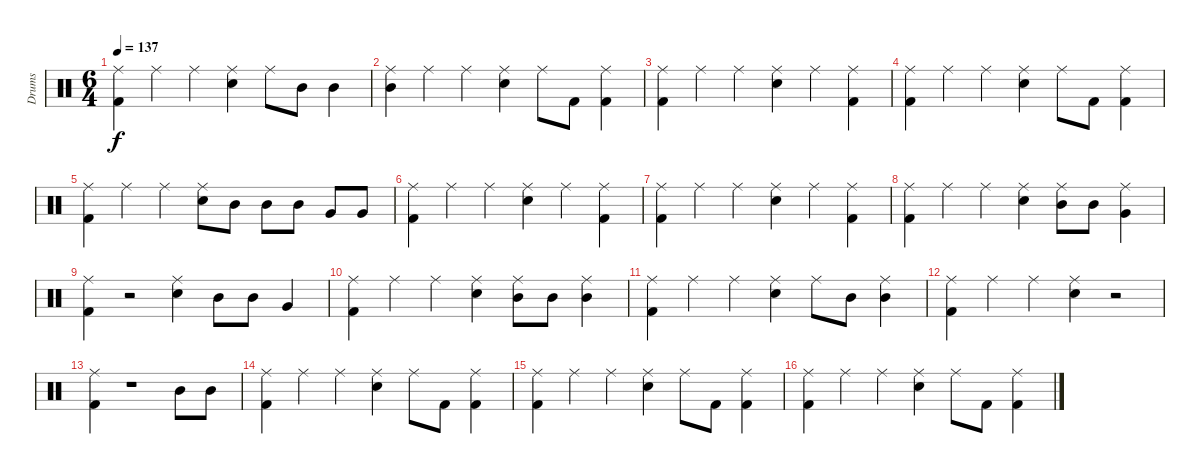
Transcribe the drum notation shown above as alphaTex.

\track ("Drums" "Drums") {instrument percussion}
\staff {score}
\articulation defaults
\ts (6 4)
\tempo 137
\clef neutral
\ks c
("Ride (middle)" "Kick (hit) 2").4{dy f} "Ride (middle)".4 "Ride (middle)".4 ("Ride (middle)" "Snare (hit) 2").4 "Ride (middle)".8 "Mid Tom (hit)".8 "Mid Tom (hit)".4 |
("Ride (middle)" "Mid Tom (hit)").4 "Ride (middle)".4 "Ride (middle)".4 ("Ride (middle)" "Snare (hit) 2").4 "Ride (middle)".8 "Kick (hit) 2".8 ("Ride (middle)" "Kick (hit) 2").4 |
("Ride (middle)" "Kick (hit) 2").4 "Ride (middle)".4 "Ride (middle)".4 ("Ride (middle)" "Snare (hit) 2").4 "Ride (middle)".4 ("Ride (middle)" "Kick (hit) 2").4 |
("Ride (middle)" "Kick (hit) 2").4 "Ride (middle)".4 "Ride (middle)".4 ("Ride (middle)" "Snare (hit) 2").4 "Ride (middle)".8 "Kick (hit) 2".8 ("Ride (middle)" "Kick (hit) 2").4 |
("Ride (middle)" "Kick (hit) 2").4 "Ride (middle)".4 "Ride (middle)".4 ("Ride (middle)" "Snare (hit) 2").8 "Mid Tom (hit)".8 "Mid Tom (hit)".8 "Mid Tom (hit)".8 "Very Low Tom (hit)".8 "Very Low Tom (hit)".8 |
("Ride (middle)" "Kick (hit) 2").4 "Ride (middle)".4 "Ride (middle)".4 ("Ride (middle)" "Snare (hit) 2").4 "Ride (middle)".4 ("Ride (middle)" "Kick (hit) 2").4 |
("Ride (middle)" "Kick (hit) 2").4 "Ride (middle)".4 "Ride (middle)".4 ("Ride (middle)" "Snare (hit) 2").4 "Ride (middle)".4 ("Ride (middle)" "Kick (hit) 2").4 |
("Ride (middle)" "Kick (hit) 2").4 "Ride (middle)".4 "Ride (middle)".4 ("Ride (middle)" "Snare (hit) 2").4 ("Ride (middle)" "Mid Tom (hit)").8 "Mid Tom (hit)".8 ("Ride (middle)" "Very Low Tom (hit)").4 |
("Ride (middle)" "Kick (hit) 2").4 r.2 ("Ride (middle)" "Snare (hit) 2").4 "Mid Tom (hit)".8 "Mid Tom (hit)".8 "Very Low Tom (hit)".4 |
("Ride (middle)" "Kick (hit) 2").4 "Ride (middle)".4 "Ride (middle)".4 ("Ride (middle)" "Snare (hit) 2").4 ("Ride (middle)" "Mid Tom (hit)").8 "Mid Tom (hit)".8 ("Ride (middle)" "Mid Tom (hit)").4 |
("Ride (middle)" "Kick (hit) 2").4 "Ride (middle)".4 "Ride (middle)".4 ("Ride (middle)" "Snare (hit) 2").4 "Ride (middle)".8 "Mid Tom (hit)".8 ("Ride (middle)" "Mid Tom (hit)").4 |
("Ride (middle)" "Kick (hit) 2").4 "Ride (middle)".4 "Ride (middle)".4 ("Ride (middle)" "Snare (hit) 2").4 r.2 |
("Ride (middle)" "Kick (hit) 2").4 r.1 "Mid Tom (hit)".8 "Mid Tom (hit)".8 |
("Ride (middle)" "Kick (hit) 2").4 "Ride (middle)".4 "Ride (middle)".4 ("Ride (middle)" "Snare (hit) 2").4 "Ride (middle)".8 "Kick (hit) 2".8 ("Ride (middle)" "Kick (hit) 2").4 |
("Ride (middle)" "Kick (hit) 2").4 "Ride (middle)".4 "Ride (middle)".4 ("Ride (middle)" "Snare (hit) 2").4 "Ride (middle)".8 "Kick (hit) 2".8 ("Ride (middle)" "Kick (hit) 2").4 |
("Ride (middle)" "Kick (hit) 2").4 "Ride (middle)".4 "Ride (middle)".4 ("Ride (middle)" "Snare (hit) 2").4 "Ride (middle)".8 "Kick (hit) 2".8 ("Ride (middle)" "Kick (hit) 2").4
